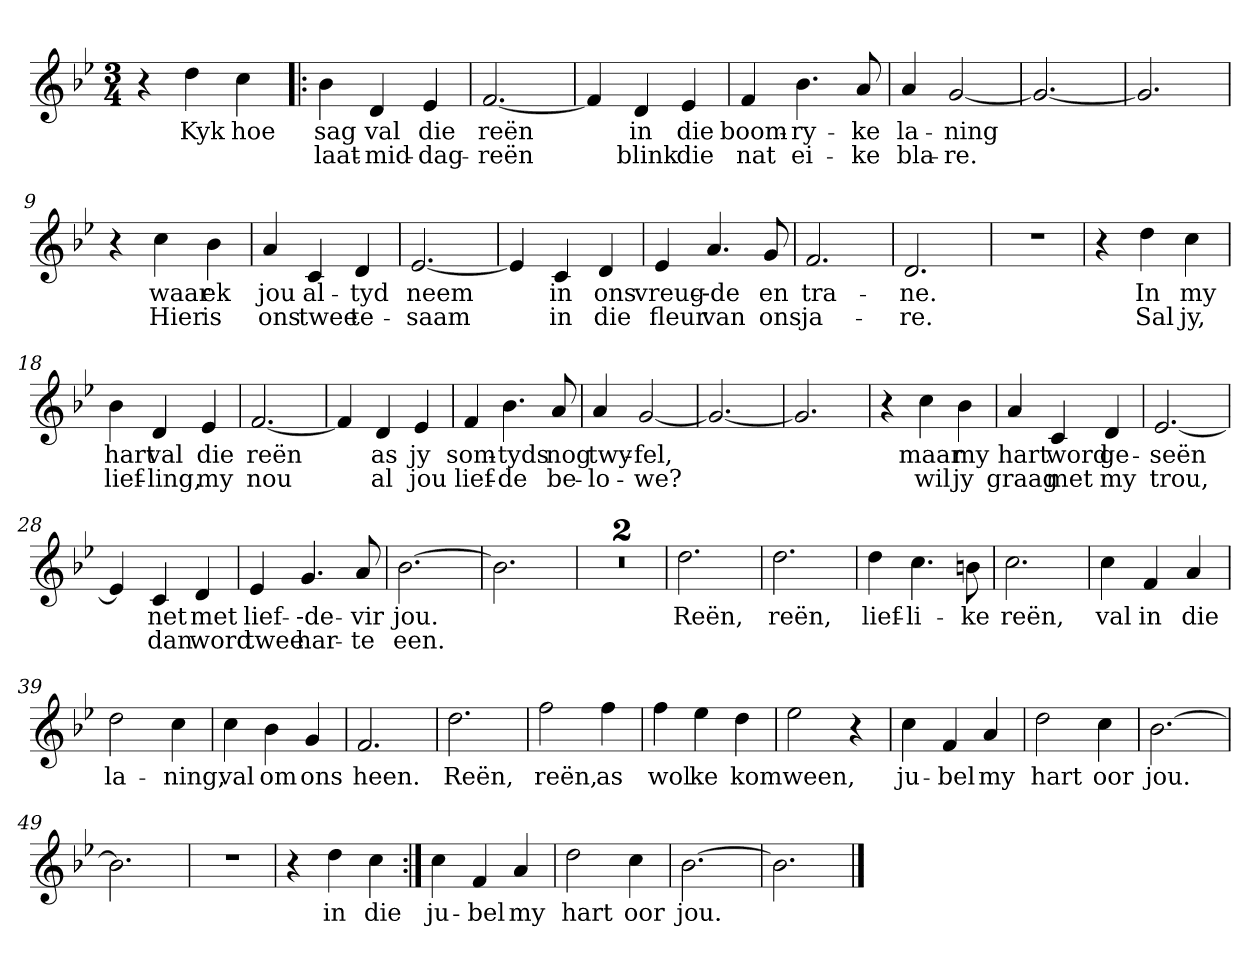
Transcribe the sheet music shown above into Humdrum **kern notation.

**kern	**text	**text
*part1	*part1	*part1
*staff1	*staff1	*staff1
*clefG2	*	*
*k[b-e-]	*	*
*B-:	*	*
*M3/4	*	*
=1	=1	=1
4r	.	.
!	!LO:LY:b	!
4dd\	Kyk	.
!	!LO:LY:b	!
4cc\	hoe	.
=2!|:	=2!|:	=2!|:
!	!LO:LY:b	!LO:LY:b
4b-\	sag	laat-
!	!LO:LY:b	!LO:LY:b
4d/	val	-mid-
!	!LO:LY:b	!LO:LY:b
4e-/	die	-dag-
=3	=3	=3
!	!LO:LY:b	!LO:LY:b
[2.f/	reën	-reën
=4	=4	=4
4f/]	.	.
!	!LO:LY:b	!LO:LY:b
4d/	in	blink
!	!LO:LY:b	!LO:LY:b
4e-/	die	die
=5	=5	=5
!	!LO:LY:b	!LO:LY:b
4f/	boom-	nat
!	!LO:LY:b	!LO:LY:b
4.b-\	-ry-	ei-
!	!LO:LY:b	!LO:LY:b
8a/	-ke	-ke
=6	=6	=6
!	!LO:LY:b	!LO:LY:b
4a/	la-	bla-
!	!LO:LY:b	!LO:LY:b
[2g/	-ning	-re.
=7	=7	=7
2.g/_	.	.
=8	=8	=8
2.g/]	.	.
!!LO:LB:g=z
=9	=9	=9
4r	.	.
!	!LO:LY:b	!LO:LY:b
4cc\	waar	Hier
!	!LO:LY:b	!LO:LY:b
4b-\	ek	is
=10	=10	=10
!	!LO:LY:b	!LO:LY:b
4a/	jou	ons
!	!LO:LY:b	!LO:LY:b
4c/	al-	twee
!	!LO:LY:b	!LO:LY:b
4d/	-tyd	te-
=11	=11	=11
!	!LO:LY:b	!LO:LY:b
[2.e-/	neem	-saam
=12	=12	=12
4e-/]	.	.
!	!LO:LY:b	!LO:LY:b
4c/	in	in
!	!LO:LY:b	!LO:LY:b
4d/	ons	die
=13	=13	=13
!	!LO:LY:b	!LO:LY:b
4e-/	vreug-	fleur
!	!LO:LY:b	!LO:LY:b
4.a/	--de	van
!	!LO:LY:b	!LO:LY:b
8g/	en	ons
=14	=14	=14
!	!LO:LY:b	!LO:LY:b
2.f/	tra-	ja-
=15	=15	=15
!	!LO:LY:b	!LO:LY:b
2.d/	-ne.	-re.
=16	=16	=16
2.r	.	.
!!LO:LB:g=z
=17	=17	=17
4r	.	.
!	!LO:LY:b	!LO:LY:b
4dd\	In	Sal
!	!LO:LY:b	!LO:LY:b
4cc\	my	jy,
=18	=18	=18
!	!LO:LY:b	!LO:LY:b
4b-\	hart	lief-
!	!LO:LY:b	!LO:LY:b
4d/	val	-ling,
!	!LO:LY:b	!LO:LY:b
4e-/	die	my
=19	=19	=19
!	!LO:LY:b	!LO:LY:b
[2.f/	reën	nou
=20	=20	=20
4f/]	.	.
!	!LO:LY:b	!LO:LY:b
4d/	as	al
!	!LO:LY:b	!LO:LY:b
4e-/	jy	jou
=21	=21	=21
!	!LO:LY:b	!LO:LY:b
4f/	som-	lief-
!	!LO:LY:b	!LO:LY:b
4.b-\	-tyds	-de
!	!LO:LY:b	!LO:LY:b
8a/	nog	be-
=22	=22	=22
!	!LO:LY:b	!LO:LY:b
4a/	twy-	-lo-
!	!LO:LY:b	!LO:LY:b
[2g/	-fel,	-we?
=23	=23	=23
2.g/_	.	.
=24	=24	=24
2.g/]	.	.
!!LO:LB:g=z
=25	=25	=25
4r	.	.
!	!LO:LY:b	!LO:LY:b
4cc\	maar	wil
!	!LO:LY:b	!LO:LY:b
4b-\	my	jy
=26	=26	=26
!	!LO:LY:b	!LO:LY:b
4a/	hart	graag
!	!LO:LY:b	!LO:LY:b
4c/	word	met
!	!LO:LY:b	!LO:LY:b
4d/	ge-	my
=27	=27	=27
!	!LO:LY:b	!LO:LY:b
[2.e-/	-seën	trou,
=28	=28	=28
4e-/]	.	.
!	!LO:LY:b	!LO:LY:b
4c/	net	dan
!	!LO:LY:b	!LO:LY:b
4d/	met	word
=29	=29	=29
!	!LO:LY:b	!LO:LY:b
4e-/	lief-	twee
!	!LO:LY:b	!LO:LY:b
4.g/	--de-	har-
!	!LO:LY:b	!LO:LY:b
8a/	-vir	-te
=30	=30	=30
!	!LO:LY:b	!LO:LY:b
[2.b-\	jou.	een.
=31	=31	=31
2.b-\]	.	.
=32	=32	=32
2.r	.	.
=33	=33	=33
2.r	.	.
!!LO:LB:g=z
=34	=34	=34
!	!LO:LY:b	!
2.dd\	Reën,	.
=35	=35	=35
!	!LO:LY:b	!
2.dd\	reën,	.
=36	=36	=36
!	!LO:LY:b	!
4dd\	lief-	.
!	!LO:LY:b	!
4.cc\	-li-	.
!	!LO:LY:b	!
8b\	-ke	.
=37	=37	=37
!	!LO:LY:b	!
2.cc\	reën,	.
=38	=38	=38
!	!LO:LY:b	!
4cc\	val	.
!	!LO:LY:b	!
4f/	in	.
!	!LO:LY:b	!
4a/	die	.
=39	=39	=39
!	!LO:LY:b	!
2dd\	la-	.
!	!LO:LY:b	!
4cc\	-ning,	.
=40	=40	=40
!	!LO:LY:b	!
4cc\	val	.
!	!LO:LY:b	!
4b-\	om	.
!	!LO:LY:b	!
4g/	ons	.
=41	=41	=41
!	!LO:LY:b	!
2.f/	heen.	.
=42	=42	=42
!	!LO:LY:b	!
2.dd\	Reën,	.
!!LO:LB:g=z
=43	=43	=43
!	!LO:LY:b	!
2ff\	reën,	.
!	!LO:LY:b	!
4ff\	as	.
=44	=44	=44
!	!LO:LY:b	!
4ff\	wol	.
!	!LO:LY:b	!
4ee-\	-ke	.
!	!LO:LY:b	!
4dd\	kom	.
=45	=45	=45
!	!LO:LY:b	!
2ee-\	ween,	.
4r	.	.
=46	=46	=46
!	!LO:LY:b	!
4cc\	ju-	.
!	!LO:LY:b	!
4f/	-bel	.
!	!LO:LY:b	!
4a/	my	.
=47	=47	=47
!	!LO:LY:b	!
2dd\	hart	.
!	!LO:LY:b	!
4cc\	oor	.
=48	=48	=48
!	!LO:LY:b	!
[2.b-\	jou.	.
!!LO:LB:g=z
=49	=49	=49
2.b-\]	.	.
=50	=50	=50
2.r	.	.
=51	=51	=51
4r	.	.
!	!LO:LY:b	!
4dd\	in	.
!	!LO:LY:b	!
4cc\	die	.
=52:|!	=52:|!	=52:|!
!	!LO:LY:b	!
4cc\	ju-	.
!	!LO:LY:b	!
4f/	-bel	.
!	!LO:LY:b	!
4a/	my	.
=53	=53	=53
!	!LO:LY:b	!
2dd\	hart	.
!	!LO:LY:b	!
4cc\	oor	.
=54	=54	=54
!	!LO:LY:b	!
[2.b-\	jou.	.
=55	=55	=55
2.b-\]	.	.
==	==	==
*-	*-	*-
